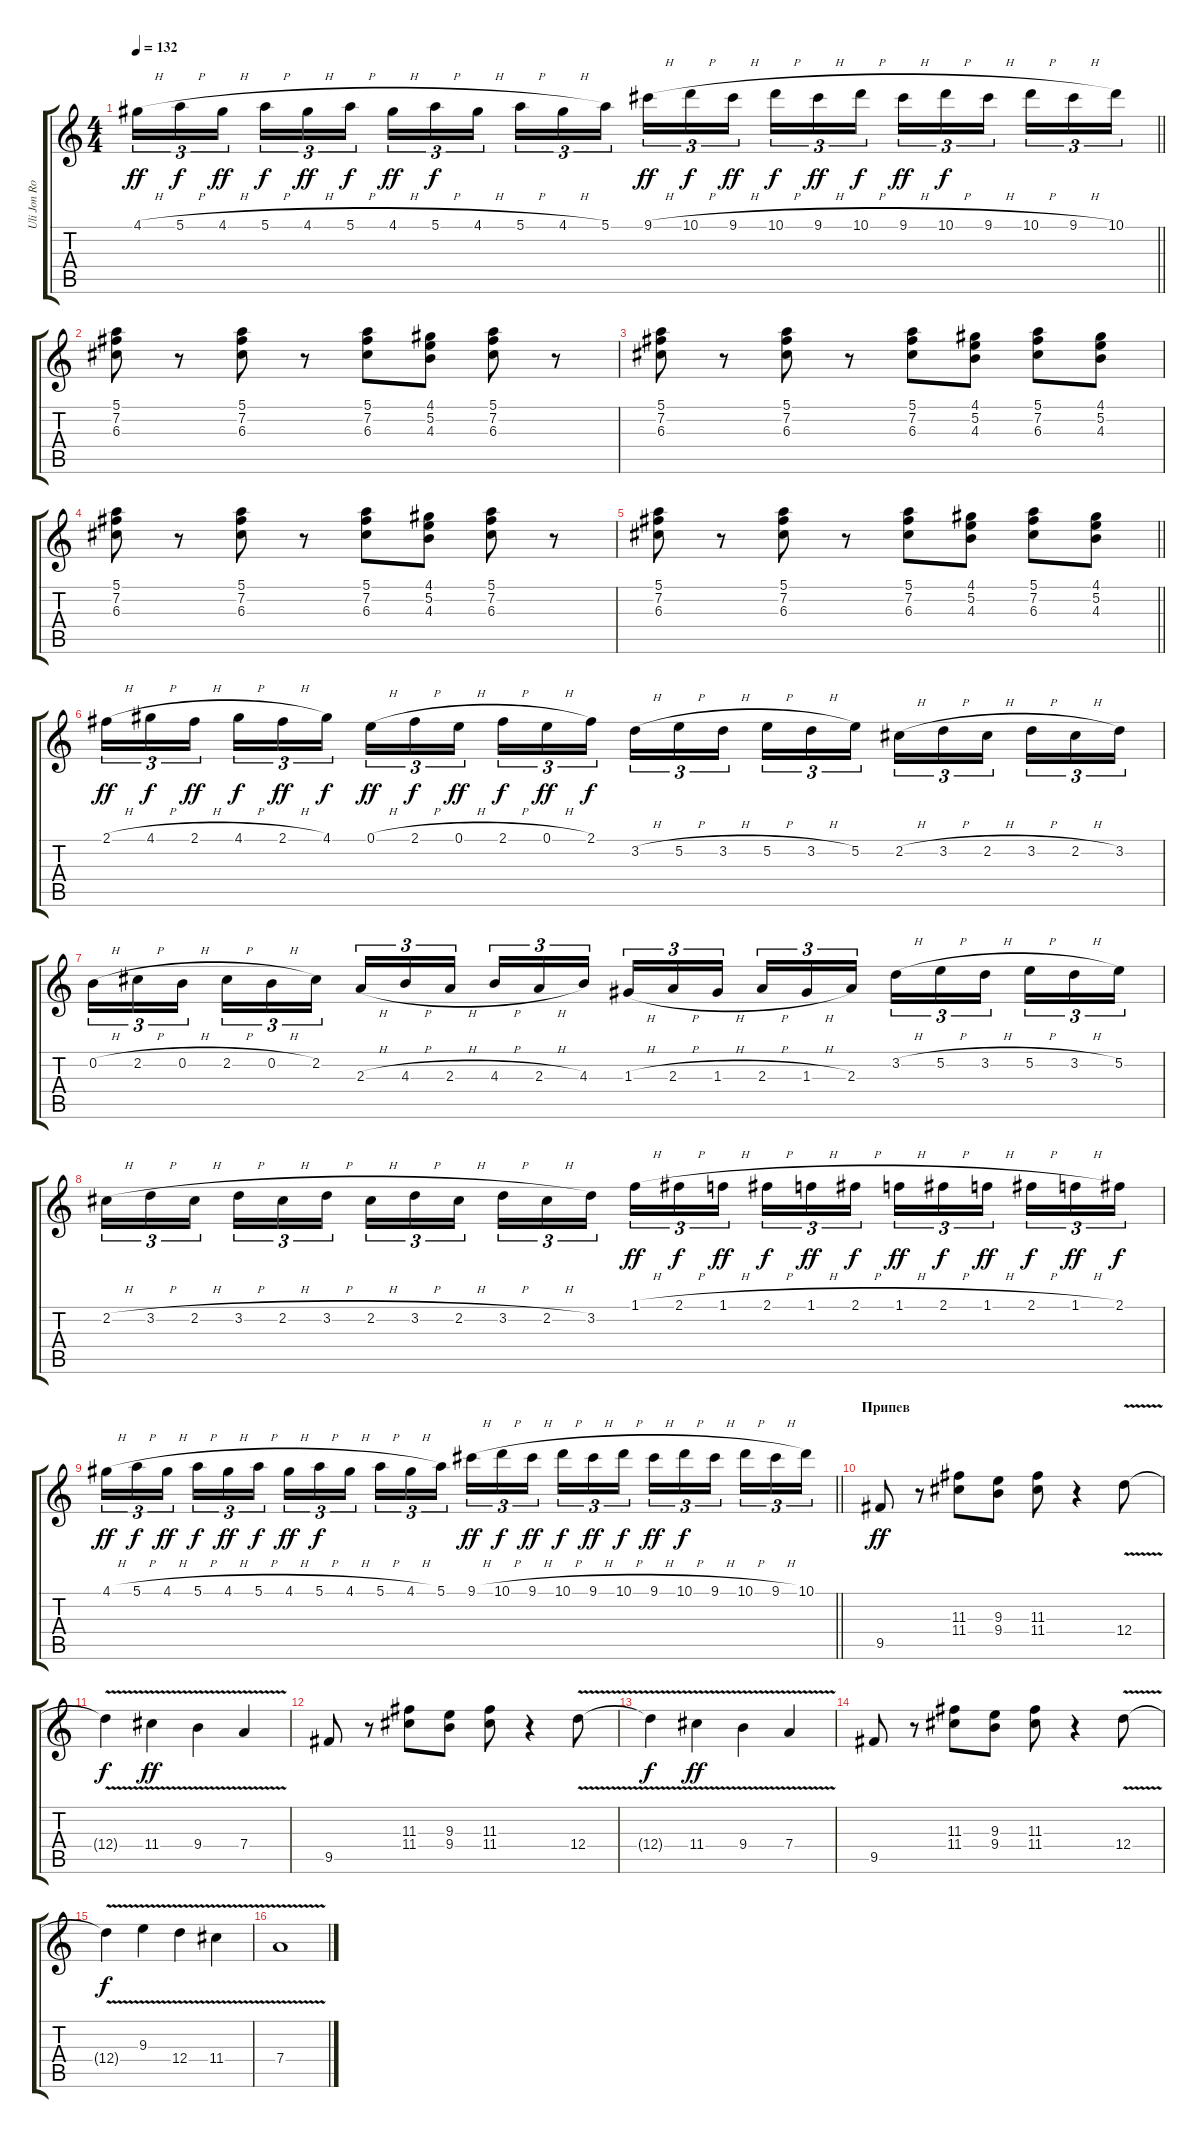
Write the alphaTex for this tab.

\track ("Uli Jon Roth" "Uli Jon Ro") {instrument overdrivenguitar}
\staff {score tabs}
\tuning (E4 B3 G3 D3 A2 E2) {hide}
\ts (4 4)
\tempo 132
\clef g2
\barLineRight lightlight
\ks c
4.1{h}.16{tu (3 2) dy ff} 5.1{h}.16{tu (3 2) dy f} 4.1{h}.16{tu (3 2) dy ff beam splitsecondary} 5.1{h}.16{tu (3 2) dy f} 4.1{h}.16{tu (3 2) dy ff} 5.1{h}.16{tu (3 2) dy f} 4.1{h}.16{tu (3 2) dy ff} 5.1{h}.16{tu (3 2) dy f} 4.1{h}.16{tu (3 2) beam splitsecondary} 5.1{h}.16{tu (3 2)} 4.1{h}.16{tu (3 2)} 5.1.16{tu (3 2)} 9.1{h}.16{tu (3 2) dy ff} 10.1{h}.16{tu (3 2) dy f} 9.1{h}.16{tu (3 2) dy ff beam splitsecondary} 10.1{h}.16{tu (3 2) dy f} 9.1{h}.16{tu (3 2) dy ff} 10.1{h}.16{tu (3 2) dy f} 9.1{h}.16{tu (3 2) dy ff} 10.1{h}.16{tu (3 2) dy f} 9.1{h}.16{tu (3 2) beam splitsecondary} 10.1{h}.16{tu (3 2)} 9.1{h}.16{tu (3 2)} 10.1.16{tu (3 2)} |
(5.1 7.2 6.3).8 r.8 (5.1 7.2 6.3).8 r.8 (5.1 7.2 6.3).8 (4.1 5.2 4.3).8 (5.1 7.2 6.3).8 r.8 |
(5.1 7.2 6.3).8 r.8 (5.1 7.2 6.3).8 r.8 (5.1 7.2 6.3).8 (4.1 5.2 4.3).8 (5.1 7.2 6.3).8 (4.1 5.2 4.3).8 |
(5.1 7.2 6.3).8 r.8 (5.1 7.2 6.3).8 r.8 (5.1 7.2 6.3).8 (4.1 5.2 4.3).8 (5.1 7.2 6.3).8 r.8 |
\barLineRight lightlight
(5.1 7.2 6.3).8 r.8 (5.1 7.2 6.3).8 r.8 (5.1 7.2 6.3).8 (4.1 5.2 4.3).8 (5.1 7.2 6.3).8 (4.1 5.2 4.3).8 |
2.1{h}.16{tu (3 2) dy ff} 4.1{h}.16{tu (3 2) dy f} 2.1{h}.16{tu (3 2) dy ff beam splitsecondary} 4.1{h}.16{tu (3 2) dy f} 2.1{h}.16{tu (3 2) dy ff} 4.1.16{tu (3 2) dy f} 0.1{h}.16{tu (3 2) dy ff} 2.1{h}.16{tu (3 2) dy f} 0.1{h}.16{tu (3 2) dy ff beam splitsecondary} 2.1{h}.16{tu (3 2) dy f} 0.1{h}.16{tu (3 2) dy ff} 2.1.16{tu (3 2) dy f} 3.2{h}.16{tu (3 2)} 5.2{h}.16{tu (3 2)} 3.2{h}.16{tu (3 2) beam splitsecondary} 5.2{h}.16{tu (3 2)} 3.2{h}.16{tu (3 2)} 5.2.16{tu (3 2)} 2.2{h}.16{tu (3 2)} 3.2{h}.16{tu (3 2)} 2.2{h}.16{tu (3 2) beam splitsecondary} 3.2{h}.16{tu (3 2)} 2.2{h}.16{tu (3 2)} 3.2.16{tu (3 2)} |
0.2{h}.16{tu (3 2)} 2.2{h}.16{tu (3 2)} 0.2{h}.16{tu (3 2) beam splitsecondary} 2.2{h}.16{tu (3 2)} 0.2{h}.16{tu (3 2)} 2.2.16{tu (3 2)} 2.3{h}.16{tu (3 2)} 4.3{h}.16{tu (3 2)} 2.3{h}.16{tu (3 2) beam splitsecondary} 4.3{h}.16{tu (3 2)} 2.3{h}.16{tu (3 2)} 4.3.16{tu (3 2)} 1.3{h}.16{tu (3 2)} 2.3{h}.16{tu (3 2)} 1.3{h}.16{tu (3 2) beam splitsecondary} 2.3{h}.16{tu (3 2)} 1.3{h}.16{tu (3 2)} 2.3.16{tu (3 2)} 3.2{h}.16{tu (3 2)} 5.2{h}.16{tu (3 2)} 3.2{h}.16{tu (3 2) beam splitsecondary} 5.2{h}.16{tu (3 2)} 3.2{h}.16{tu (3 2)} 5.2.16{tu (3 2)} |
2.2{h}.16{tu (3 2)} 3.2{h}.16{tu (3 2)} 2.2{h}.16{tu (3 2) beam splitsecondary} 3.2{h}.16{tu (3 2)} 2.2{h}.16{tu (3 2)} 3.2{h}.16{tu (3 2)} 2.2{h}.16{tu (3 2)} 3.2{h}.16{tu (3 2)} 2.2{h}.16{tu (3 2) beam splitsecondary} 3.2{h}.16{tu (3 2)} 2.2{h}.16{tu (3 2)} 3.2.16{tu (3 2)} 1.1{h}.16{tu (3 2) dy ff} 2.1{h}.16{tu (3 2) dy f} 1.1{h}.16{tu (3 2) dy ff beam splitsecondary} 2.1{h}.16{tu (3 2) dy f} 1.1{h}.16{tu (3 2) dy ff} 2.1{h}.16{tu (3 2) dy f} 1.1{h}.16{tu (3 2) dy ff} 2.1{h}.16{tu (3 2) dy f} 1.1{h}.16{tu (3 2) dy ff beam splitsecondary} 2.1{h}.16{tu (3 2) dy f} 1.1{h}.16{tu (3 2) dy ff} 2.1.16{tu (3 2) dy f} |
\barLineRight lightlight
4.1{h}.16{tu (3 2) dy ff} 5.1{h}.16{tu (3 2) dy f} 4.1{h}.16{tu (3 2) dy ff beam splitsecondary} 5.1{h}.16{tu (3 2) dy f} 4.1{h}.16{tu (3 2) dy ff} 5.1{h}.16{tu (3 2) dy f} 4.1{h}.16{tu (3 2) dy ff} 5.1{h}.16{tu (3 2) dy f} 4.1{h}.16{tu (3 2) beam splitsecondary} 5.1{h}.16{tu (3 2)} 4.1{h}.16{tu (3 2)} 5.1.16{tu (3 2)} 9.1{h}.16{tu (3 2) dy ff} 10.1{h}.16{tu (3 2) dy f} 9.1{h}.16{tu (3 2) dy ff beam splitsecondary} 10.1{h}.16{tu (3 2) dy f} 9.1{h}.16{tu (3 2) dy ff} 10.1{h}.16{tu (3 2) dy f} 9.1{h}.16{tu (3 2) dy ff} 10.1{h}.16{tu (3 2) dy f} 9.1{h}.16{tu (3 2) beam splitsecondary} 10.1{h}.16{tu (3 2)} 9.1{h}.16{tu (3 2)} 10.1.16{tu (3 2)} |
\section ("" "Припев")
9.5.8{dy ff} r.8 (11.3 11.4).8 (9.3 9.4).8 (11.3 11.4).8 r.4 12.4{v}.8 |
12.4{t}.4{dy f} 11.4{v}.4{dy ff} 9.4{v}.4 7.4{v}.4 |
9.5.8 r.8 (11.3 11.4).8 (9.3 9.4).8 (11.3 11.4).8 r.4 12.4{v}.8 |
12.4{t}.4{dy f} 11.4{v}.4{dy ff} 9.4{v}.4 7.4{v}.4 |
9.5.8 r.8 (11.3 11.4).8 (9.3 9.4).8 (11.3 11.4).8 r.4 12.4{v}.8 |
12.4{t}.4{dy f} 9.3{v}.4 12.4{v}.4 11.4{v}.4 |
7.4{v}.1
